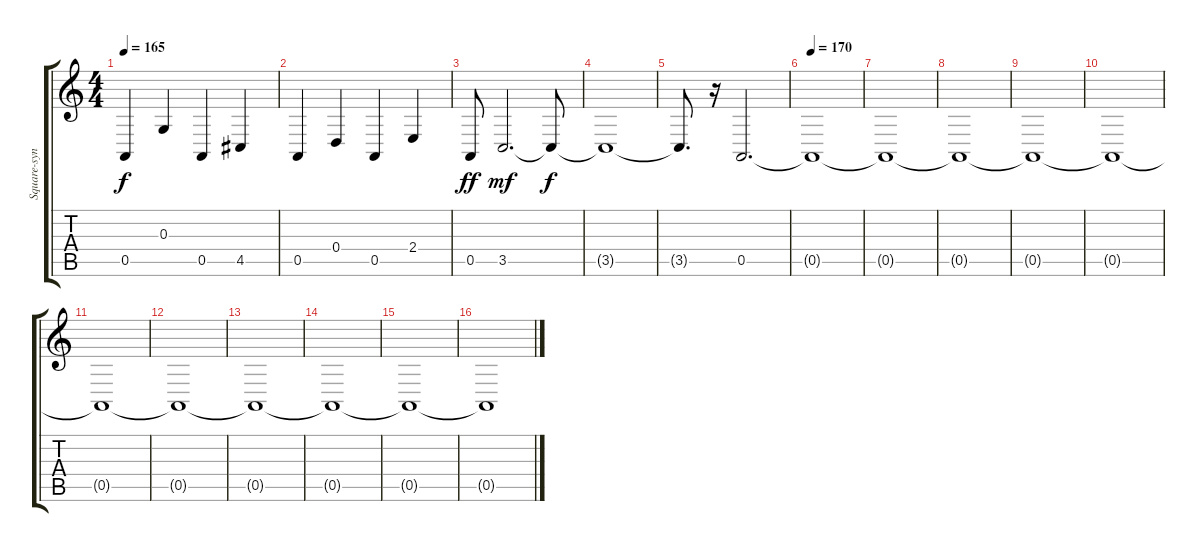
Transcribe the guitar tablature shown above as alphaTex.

\track ("Square-synth    " "Square-syn") {instrument lead1square}
\staff {score tabs}
\tuning (E4 B3 G3 D3 A2 E2) {hide}
\ts (4 4)
\tempo 165
\clef g2
\ks c
0.5.4{dy f} 0.3.4 0.5.4 4.5.4 |
0.5.4 0.4.4 0.5.4 2.4.4 |
0.5.8{dy ff} 3.5.2{d dy mf} 3.5{t}.8{dy f} |
3.5{t}.1 |
3.5{t}.8{d} r.16 0.5.2{d} |
\tempo 170
0.5{t}.1 |
0.5{t}.1 |
0.5{t}.1 |
0.5{t}.1 |
0.5{t}.1 |
0.5{t}.1 |
0.5{t}.1 |
0.5{t}.1 |
0.5{t}.1 |
0.5{t}.1 |
0.5{t}.1
